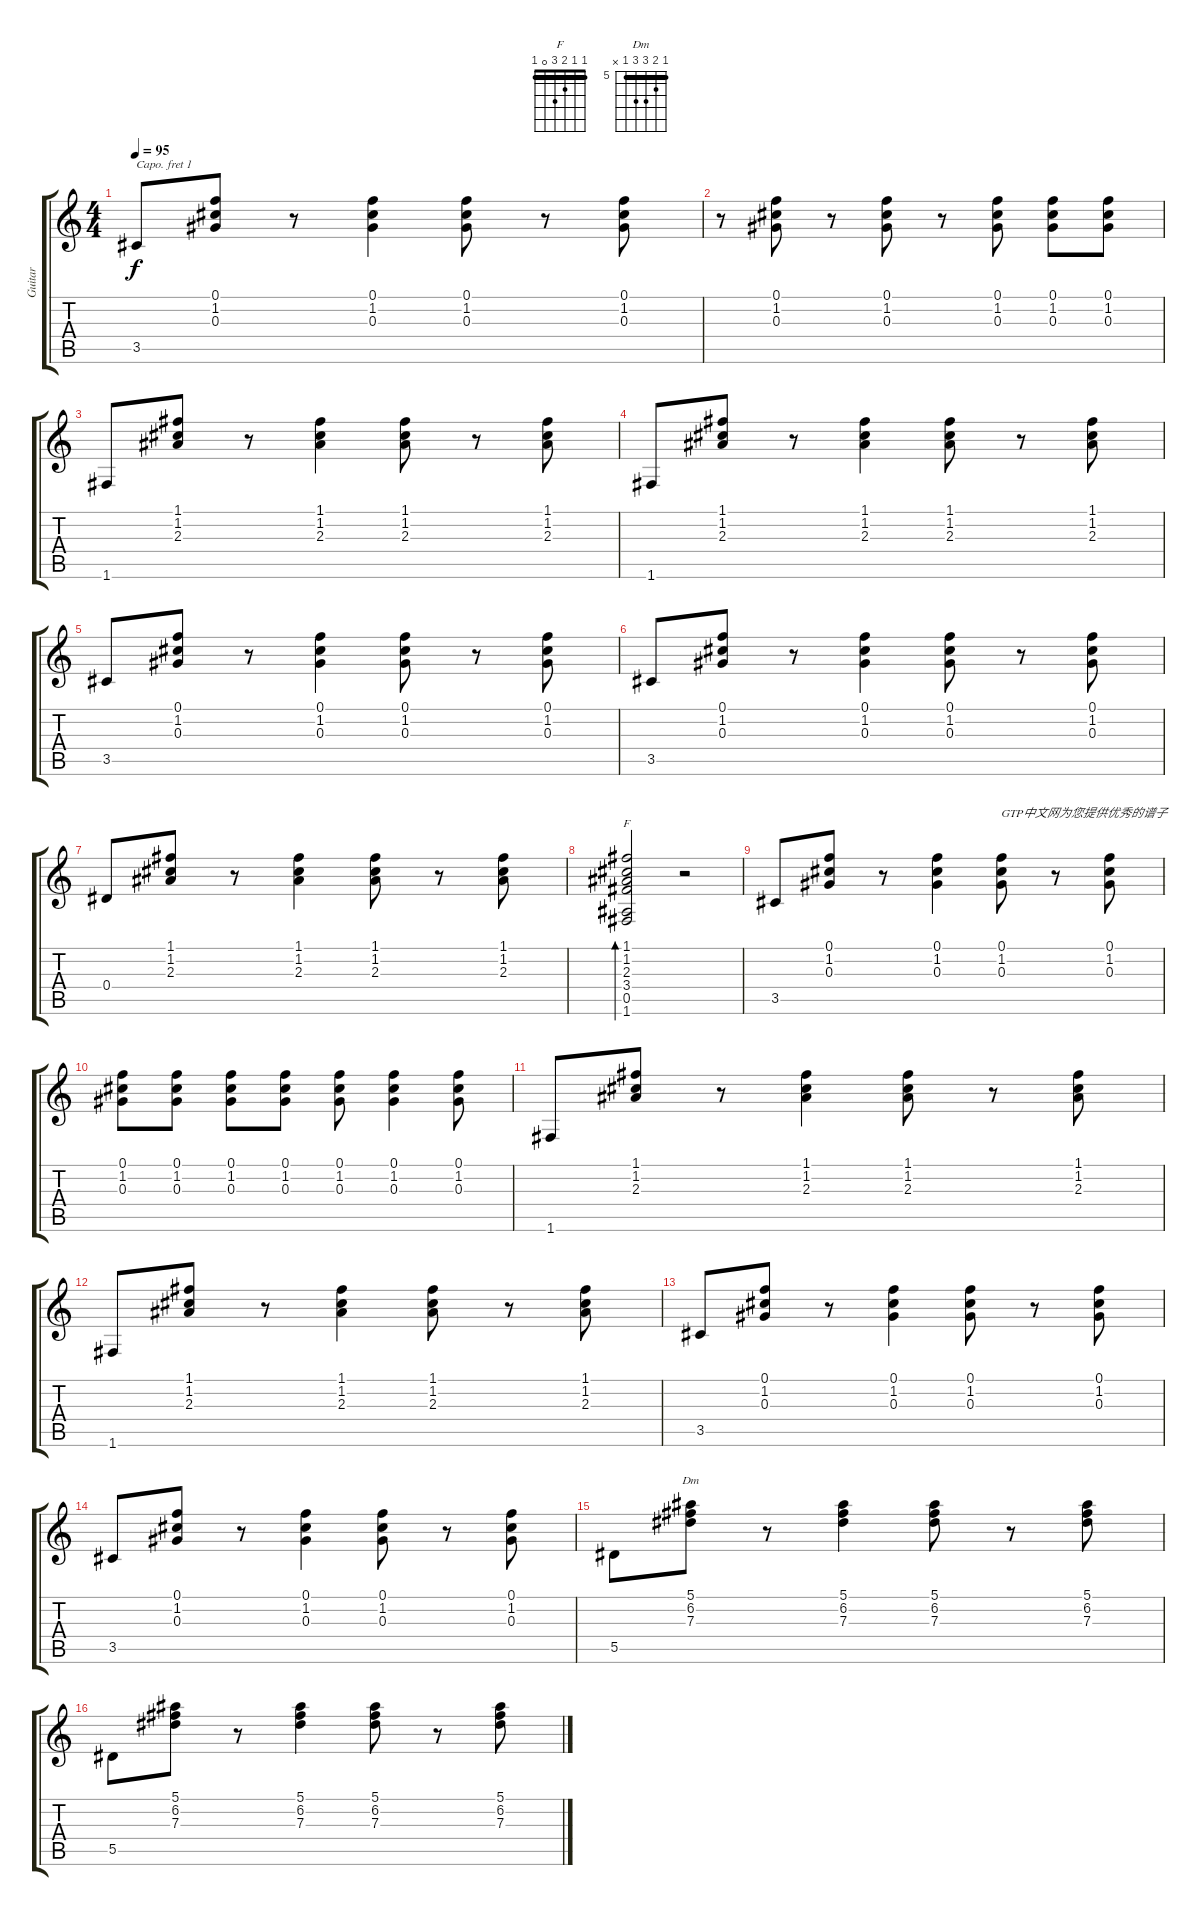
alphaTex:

\track ("Guitar" "Guitar") {instrument acousticguitarnylon}
\staff {score tabs}
\capo 1
\tuning (E4 B3 G3 D3 A2 E2) {hide}
\chord ("F" 1 1 2 3 0 1) {barre 1}
\chord ("Dm" 5 6 7 7 5 x) {firstfret 5 barre 5}
\ts (4 4)
\tempo 95
\clef g2
\ks c
3.5.8{dy f} (0.1 1.2 0.3).8 r.8 (0.1 1.2 0.3).4 (0.1 1.2 0.3).8 r.8 (0.1 1.2 0.3).8 |
r.8 (0.1 1.2 0.3).8 r.8 (0.1 1.2 0.3).8 r.8 (0.1 1.2 0.3).8 (0.1 1.2 0.3).8 (0.1 1.2 0.3).8 |
1.6.8 (1.1 1.2 2.3).8 r.8 (1.1 1.2 2.3).4 (1.1 1.2 2.3).8 r.8 (1.1 1.2 2.3).8 |
1.6.8 (1.1 1.2 2.3).8 r.8 (1.1 1.2 2.3).4 (1.1 1.2 2.3).8 r.8 (1.1 1.2 2.3).8 |
3.5.8 (0.1 1.2 0.3).8 r.8 (0.1 1.2 0.3).4 (0.1 1.2 0.3).8 r.8 (0.1 1.2 0.3).8 |
3.5.8 (0.1 1.2 0.3).8 r.8 (0.1 1.2 0.3).4 (0.1 1.2 0.3).8 r.8 (0.1 1.2 0.3).8 |
0.4.8 (1.1 1.2 2.3).8 r.8 (1.1 1.2 2.3).4 (1.1 1.2 2.3).8 r.8 (1.1 1.2 2.3).8 |
(1.1 1.2 2.3 3.4 0.5 1.6).2{bd 60 ch "F"} r.2 |
3.5.8 (0.1 1.2 0.3).8 r.8 (0.1 1.2 0.3).4 (0.1 1.2 0.3).8{txt "GTP中文网为您提供优秀的谱子"} r.8 (0.1 1.2 0.3).8 |
(0.1 1.2 0.3).8 (0.1 1.2 0.3).8 (0.1 1.2 0.3).8 (0.1 1.2 0.3).8 (0.1 1.2 0.3).8 (0.1 1.2 0.3).4 (0.1 1.2 0.3).8 |
1.6.8{txt " "} (1.1 1.2 2.3).8 r.8 (1.1 1.2 2.3).4 (1.1 1.2 2.3).8 r.8 (1.1 1.2 2.3).8 |
1.6.8 (1.1 1.2 2.3).8 r.8 (1.1 1.2 2.3).4 (1.1 1.2 2.3).8 r.8 (1.1 1.2 2.3).8 |
3.5.8 (0.1 1.2 0.3).8 r.8 (0.1 1.2 0.3).4 (0.1 1.2 0.3).8 r.8 (0.1 1.2 0.3).8 |
3.5.8 (0.1 1.2 0.3).8 r.8 (0.1 1.2 0.3).4 (0.1 1.2 0.3).8 r.8 (0.1 1.2 0.3).8 |
5.5.8 (5.1 6.2 7.3).8{ch "Dm"} r.8 (5.1 6.2 7.3).4 (5.1 6.2 7.3).8 r.8 (5.1 6.2 7.3).8 |
5.5.8 (5.1 6.2 7.3).8 r.8 (5.1 6.2 7.3).4 (5.1 6.2 7.3).8 r.8 (5.1 6.2 7.3).8
